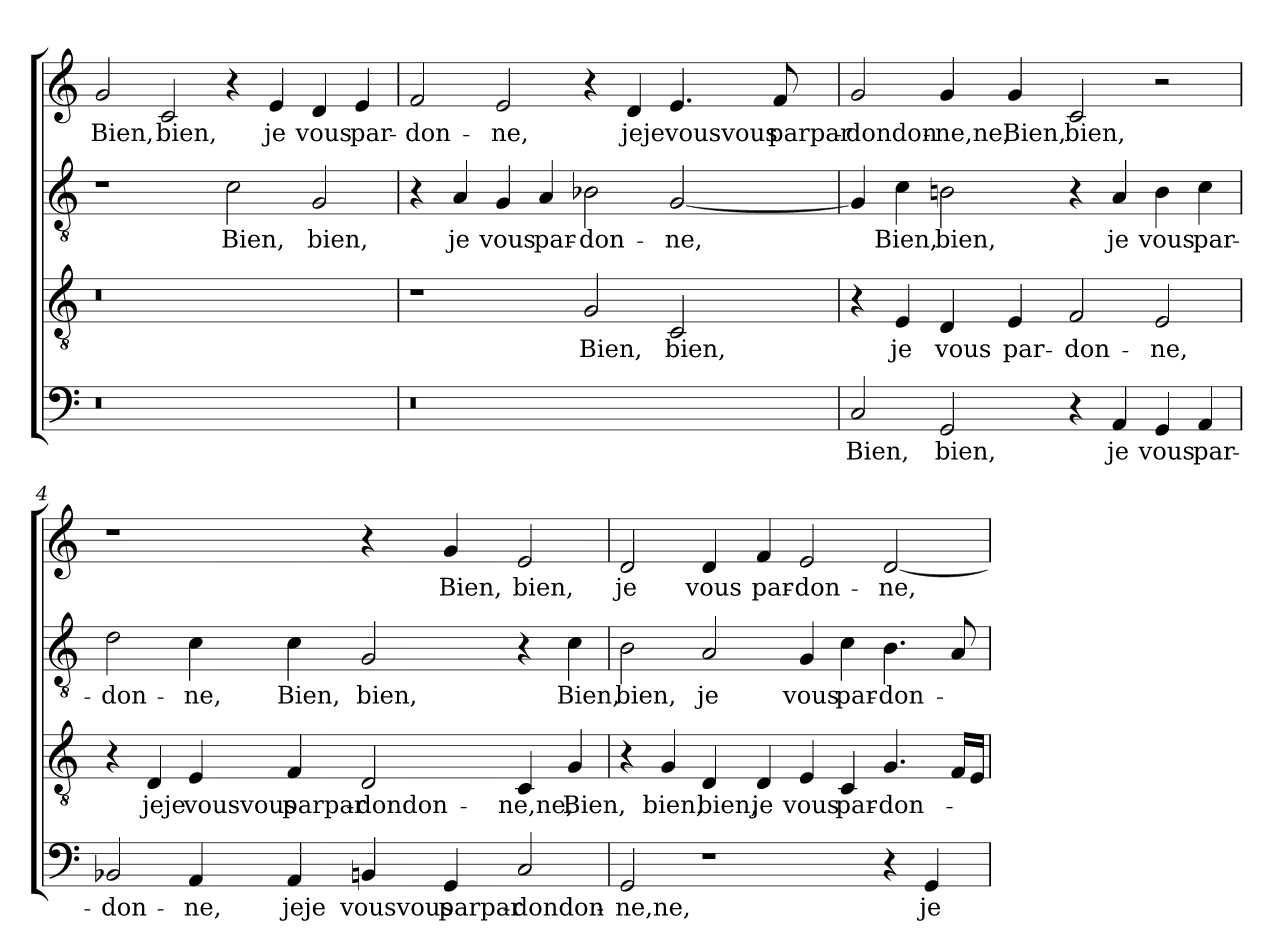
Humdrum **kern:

**kern	**text	**kern	**text	**kern	**text	**kern	**text
*part4	*part4	*part3	*part3	*part2	*part2	*part1	*part1
*staff4	*staff4	*staff3	*staff3	*staff2	*staff2	*staff1	*staff1
*clefF4	*	*clefGv2	*	*clefGv2	*	*clefG2	*
*k[]	*	*k[]	*	*k[]	*	*k[]	*
=1	=1	=1	=1	=1	=1	=1	=1
0r	.	0r	.	1r	.	2g	Bien,
.	.	.	.	.	.	2c	bien,
.	.	.	.	2c	Bien,	4r	.
.	.	.	.	.	.	4e	je
.	.	.	.	2G	bien,	4d	vous
.	.	.	.	.	.	4e	par-
=2	=2	=2	=2	=2	=2	=2	=2
0r	.	1r	.	4r	.	2f	-don-
.	.	.	.	4A	je	.	.
.	.	.	.	4G	vous	2e	-ne,
.	.	.	.	4A	par-	.	.
.	.	2G	Bien,	2B-X	-don-	4r	.
.	.	.	.	.	.	4d	jeje
.	.	2C	bien,	[2G	-ne,	4.e	vousvous
.	.	.	.	.	.	8f	parpar-
=3	=3	=3	=3	=3	=3	=3	=3
2C	Bien,	4r	.	4G]	.	2g	-dondon-
.	.	4E	je	4c	Bien,	.	.
2GG	bien,	4D	vous	2Bn	bien,	4g	-ne,ne,
.	.	4E	par-	.	.	4g	Bien,
4r	.	2F	-don-	4r	.	2c	bien,
4AA	je	.	.	4A	je	.	.
4GG	vous	2E	-ne,	4B	vous	2r	.
4AA	par-	.	.	4c	par-	.	.
!!LO:LB:g=z
=4	=4	=4	=4	=4	=4	=4	=4
2BB-X	-don-	4r	.	2d	-don-	1r	.
.	.	4D	jeje	.	.	.	.
4AA	-ne,	4E	vousvous	4c	-ne,	.	.
4AA	jeje	4F	parpar-	4c	Bien,	.	.
4BBn	vousvous	2D	-dondon-	2G	bien,	4r	.
4GG	parpar-	.	.	.	.	4g	Bien,
2C	-dondon-	4C	-ne,ne,	4r	.	2e	bien,
.	.	4G	Bien,	4c	Bien,	.	.
=5	=5	=5	=5	=5	=5	=5	=5
2GG	-ne,ne,	4r	.	2B	bien,	2d	je
.	.	4G	bien,	.	.	.	.
1r	.	4D	bien,	2A	je	4d	vous
.	.	4D	je	.	.	4f	par-
.	.	4E	vous	4G	vous	2e	-don-
.	.	4C	par-	4c	par-	.	.
4r	.	4.G	-don-	4.B	-don-	[2d	-ne,
4GG	je	.	.	.	.	.	.
.	.	16FLL	.	8A	.	.	.
.	.	16EJJ	.	.	.	.	.
=	=	=	=	=	=	=	=
*-	*-	*-	*-	*-	*-	*-	*-
